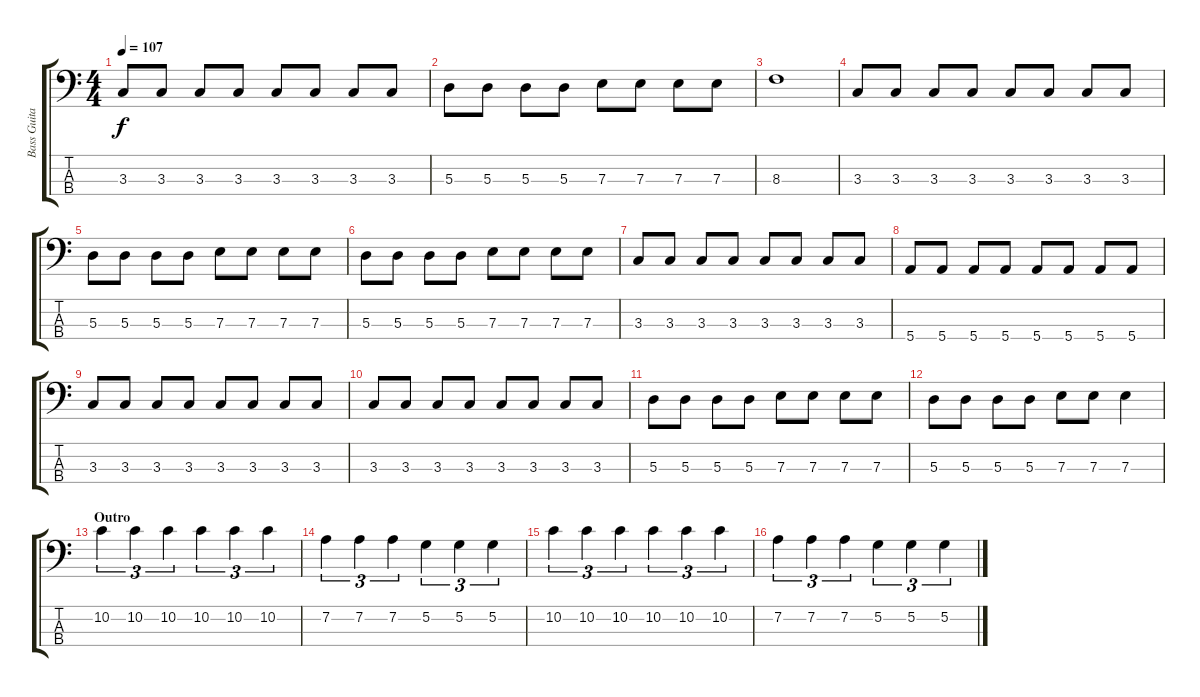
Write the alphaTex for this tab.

\track ("Bass Guitar" "Bass Guita") {instrument electricbassfinger}
\staff {score tabs}
\tuning (G2 D2 A1 E1) {hide}
\ts (4 4)
\tempo 107
\clef f4
\ks c
3.3.8{dy f} 3.3.8 3.3.8 3.3.8 3.3.8 3.3.8 3.3.8 3.3.8 |
5.3.8 5.3.8 5.3.8 5.3.8 7.3.8 7.3.8 7.3.8 7.3.8 |
8.3.1 |
3.3.8 3.3.8 3.3.8 3.3.8 3.3.8 3.3.8 3.3.8 3.3.8 |
5.3.8 5.3.8 5.3.8 5.3.8 7.3.8 7.3.8 7.3.8 7.3.8 |
5.3.8 5.3.8 5.3.8 5.3.8 7.3.8 7.3.8 7.3.8 7.3.8 |
3.3.8 3.3.8 3.3.8 3.3.8 3.3.8 3.3.8 3.3.8 3.3.8 |
5.4.8 5.4.8 5.4.8 5.4.8 5.4.8 5.4.8 5.4.8 5.4.8 |
3.3.8 3.3.8 3.3.8 3.3.8 3.3.8 3.3.8 3.3.8 3.3.8 |
3.3.8 3.3.8 3.3.8 3.3.8 3.3.8 3.3.8 3.3.8 3.3.8 |
5.3.8 5.3.8 5.3.8 5.3.8 7.3.8 7.3.8 7.3.8 7.3.8 |
5.3.8 5.3.8 5.3.8 5.3.8 7.3.8 7.3.8 7.3.4 |
\section ("" "Outro")
10.2.4{tu (3 2) volume 12} 10.2.4{tu (3 2)} 10.2.4{tu (3 2)} 10.2.4{tu (3 2)} 10.2.4{tu (3 2)} 10.2.4{tu (3 2)} |
7.2.4{tu (3 2)} 7.2.4{tu (3 2)} 7.2.4{tu (3 2)} 5.2.4{tu (3 2)} 5.2.4{tu (3 2)} 5.2.4{tu (3 2)} |
10.2.4{tu (3 2)} 10.2.4{tu (3 2)} 10.2.4{tu (3 2)} 10.2.4{tu (3 2)} 10.2.4{tu (3 2)} 10.2.4{tu (3 2)} |
7.2.4{tu (3 2)} 7.2.4{tu (3 2)} 7.2.4{tu (3 2)} 5.2.4{tu (3 2)} 5.2.4{tu (3 2)} 5.2.4{tu (3 2)}
